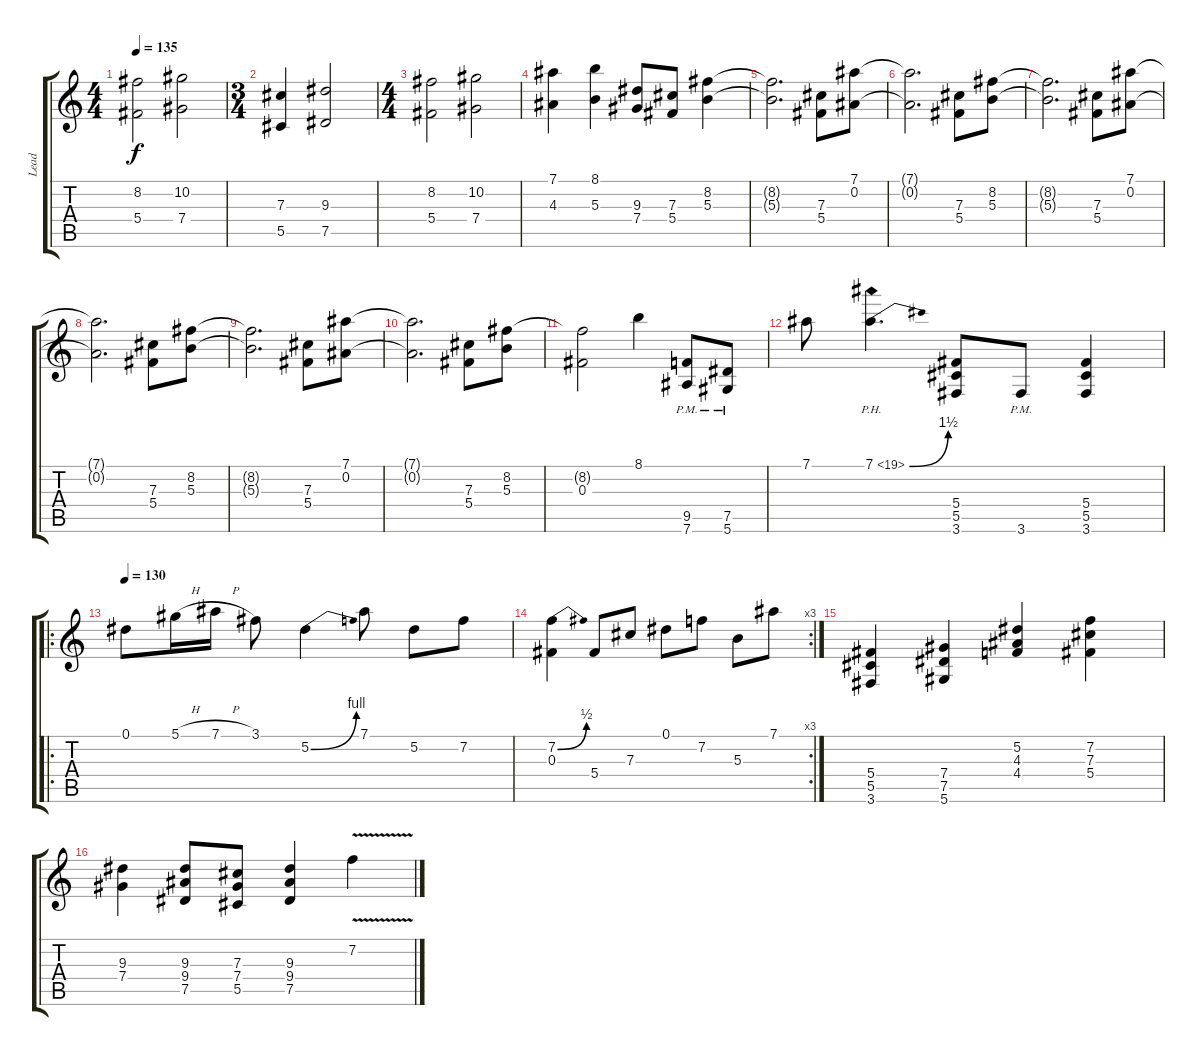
\track ("Lead" "Lead") {instrument overdrivenguitar}
\staff {score tabs}
\tuning (Eb4 Bb3 Gb3 Db3 Ab2 Eb2) {hide}
\ts (4 4)
\tempo 135
\clef g2
\ks c
(8.2 5.4).2{dy f instrument overdrivenguitar} (10.2 7.4).2 |
\ts (3 4)
(7.3 5.5).4 (9.3 7.5).2 |
\ts (4 4)
(8.2 5.4).2 (10.2 7.4).2 |
(7.1 4.3).4 (8.1 5.3).4 (9.3 7.4).8 (7.3 5.4).8 (8.2 5.3).4 |
(8.2{t} 5.3{t}).2{d} (7.3 5.4).8 (7.1 0.2).8 |
(7.1{t} 0.2{t}).2{d} (7.3 5.4).8 (8.2 5.3).8 |
(8.2{t} 5.3{t}).2{d} (7.3 5.4).8 (7.1 0.2).8 |
(7.1{t} 0.2{t}).2{d} (7.3 5.4).8 (8.2 5.3).8 |
(8.2{t} 5.3{t}).2{d} (7.3 5.4).8 (7.1 0.2).8 |
(7.1{t} 0.2{t}).2{d} (7.3 5.4).8 (8.2 5.3).8 |
(8.2{t} 0.3).2 8.1.4 (9.5{pm} 7.6{pm}).8 (7.5{pm} 5.6{pm}).8 |
7.1.8 7.1{be (bend 0 0 60 6) ph 12}.4{d} (5.4 5.5 3.6).8 3.6{pm}.8 (5.4 5.5 3.6).4 |
\ro
\tempo 130
0.1.8 5.1{h}.16 7.1{h}.16 3.1.8 5.2{be (bend 0 0 60 4)}.4 7.1.8 5.2.8 7.2.8 |
\rc 3
(7.2{be (bend 0 0 60 2)} 0.3).4 5.4.8 7.3.8 0.1.8 7.2.8 5.3.8 7.1.8 |
(5.4 5.5 3.6).4 (7.4 7.5 5.6).4 (5.2 4.3 4.4).4 (7.2 7.3 5.4).4 |
(9.3 7.4).4 (9.3 9.4 7.5).8 (7.3 7.4 5.5).8 (9.3 9.4 7.5).4 7.2{v}.4
